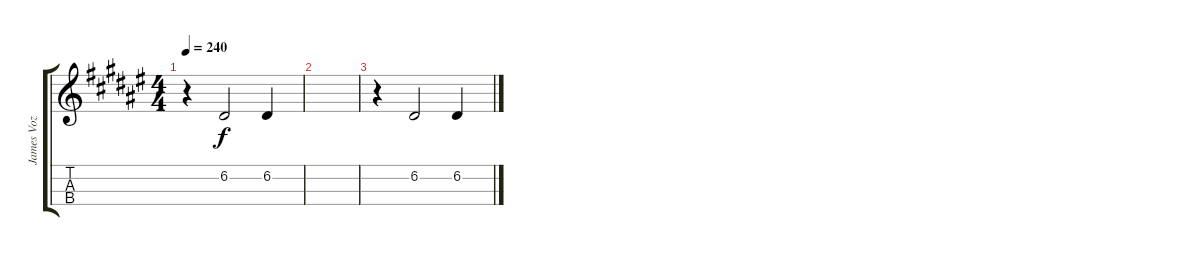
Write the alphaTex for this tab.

\track ("James Voz" "James Voz") {instrument harmonica}
\staff {score tabs}
\tuning (E4 A3 D3 G2) {hide}
\ts (4 4)
\tempo 240
\clef g2
\ks f#
r.4{dy f} 6.2.2 6.2.4 |
|
r.4 6.2.2 6.2.4
